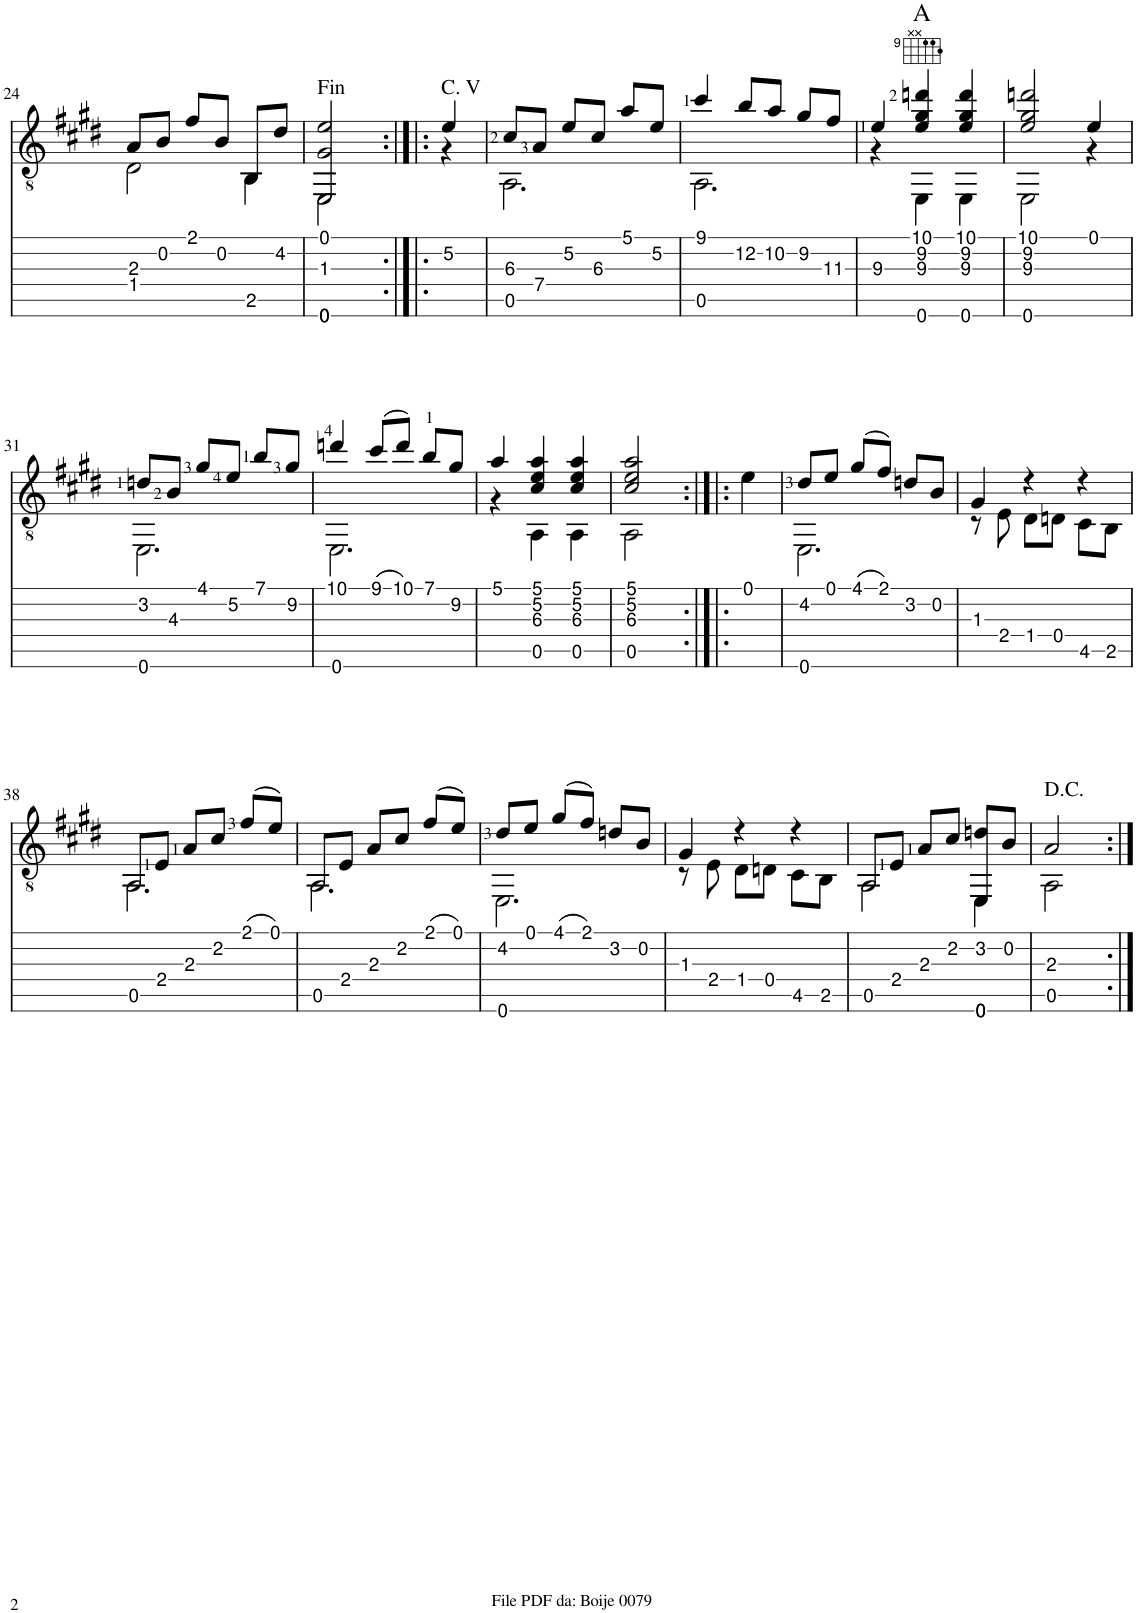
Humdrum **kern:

**kern	**kern	**harte
*part1	*part1	*part1
*staff2	*staff1	*
*I"Guitar	*	*
*I'Guit.	*	*
!!LO:PB:g=z
*	*clefGv2	*
*k[f#c#g#d#]	*k[f#c#g#d#]	*
*M3/4	*M3/4	*
=24	=24	=24
*^	*^	*
8AL	2D#	8A/L	2D#\	.
8BJ	.	8B/J	.	.
8f#L	.	8f#/L	.	.
8BJ	.	8B/J	.	.
8BBL	4BB	8BB/L	4BB\	.
8d#J	.	8d#/J	.	.
=25	=25	=25	=25	=25
!	!	!LO:TX:a:t=Fin	!	!
2EE 2G# 2e	2EE	2EE/ 2G#/ 2e/	2EE\	.
=26:|!|:	=26:|!|:	=26:|!|:	=26:|!|:	=26:|!|:
!	!	!LO:TX:a:t=C. V	!	!
4e	4r	4e/	4r	.
=27	=27	=27	=27	=27
8c#L	2.AA	8c#/L	2.AA\	.
8AJ	.	8A/J	.	.
8eL	.	8e/L	.	.
8c#J	.	8c#/J	.	.
8aL	.	8a/L	.	.
8eJ	.	8e/J	.	.
=28	=28	=28	=28	=28
4cc#	2.AA	4cc#/	2.AA\	.
8bL	.	8b/L	.	.
8aJ	.	8a/J	.	.
8g#L	.	8g#/L	.	.
8f#J	.	8f#/J	.	.
=29	=29	=29	=29	=29
4e	4r	4e/	4r	.
4e 4g# 4dd	4EE	4e/ 4g#/ 4ddn/	4EE\	A:maj
4e 4g# 4dd	4EE	4e/ 4g#/ 4dd/	4EE\	.
=30	=30	=30	=30	=30
2e 2g# 2dd	2EE	2e/ 2g#/ 2ddn/	2EE\	.
4e	4r	4e/	4r	.
!!LO:LB:g=z	!!
=31	=31	=31	=31	=31
8dL	2.EE	8dn/L	2.EE\	.
8BJ	.	8B/J	.	.
8g#L	.	8g#/L	.	.
8eJ	.	8e/J	.	.
8bL	.	8b/L	.	.
8g#J	.	8g#/J	.	.
=32	=32	=32	=32	=32
4dd	2.EE	4ddn/	2.EE\	.
8cc#L	.	(8cc#/L	.	.
8ddJ	.	8dd/J)	.	.
8bL	.	8b/L	.	.
8g#J	.	8g#/J	.	.
=33	=33	=33	=33	=33
4a	4r	4a/	4r	.
4c# 4e 4a	4AA	4c#/ 4e/ 4a/	4AA\	.
4c# 4e 4a	4AA	4c#/ 4e/ 4a/	4AA\	.
=34	=34	=34	=34	=34
2c# 2e 2a	2AA	2c#/ 2e/ 2a/	2AA\	.
*v	*v	*	*	*
*	*v	*v	*
=35:|!|:	=35:|!|:	=35:|!|:
4e	4e\	.
=36	=36	=36
*^	*^	*
8d#L	2.EE	8d#/L	2.EE\	.
8eJ	.	8e/J	.	.
8g#L	.	(8g#/L	.	.
8f#J	.	8f#/J)	.	.
8dL	.	8dn/L	.	.
8BJ	.	8B/J	.	.
=37	=37	=37	=37	=37
4G#	8r	4G#/	8r	.
.	8E	.	8E\	.
4r	8D#L	4r	8D#\L	.
.	8DJ	.	8Dn\J	.
4r	8C#L	4r	8C#\L	.
.	8BBJ	.	8BB\J	.
!!LO:LB:g=z	!!
=38	=38	=38	=38	=38
!	!	!LO:N:head=open	!	!
8AAL	2.AA	8AA/L	2.AA\	.
8EJ	.	8E/J	.	.
8AL	.	8A/L	.	.
8c#J	.	8c#/J	.	.
8f#L	.	(8f#/L	.	.
8eJ	.	8e/J)	.	.
=39	=39	=39	=39	=39
!LO:N:head=open	!	!LO:N:head=open	!	!
8AAL	2.AA	8AA/L	2.AA\	.
8EJ	.	8E/J	.	.
8AL	.	8A/L	.	.
8c#J	.	8c#/J	.	.
8f#L	.	(8f#/L	.	.
8eJ	.	8e/J)	.	.
=40	=40	=40	=40	=40
8d#L	2.EE	8d#/L	2.EE\	.
8eJ	.	8e/J	.	.
8g#L	.	(8g#/L	.	.
8f#J	.	8f#/J)	.	.
8dL	.	8dn/L	.	.
8BJ	.	8B/J	.	.
=41	=41	=41	=41	=41
4G#	8r	4G#/	8r	.
.	8E	.	8E\	.
4r	8D#L	4r	8D#\L	.
.	8DnJ	.	8Dn\J	.
4r	8C#L	4r	8C#\L	.
.	8BBJ	.	8BB\J	.
=42	=42	=42	=42	=42
!	!	!LO:N:head=open	!	!
8AAL	2AA	8AA/L	2AA\	.
8EJ	.	8E/J	.	.
8AL	.	8A/L	.	.
8c#J	.	8c#/J	.	.
8EE\ 8d\L	4EE	8EE/ 8dn/L	4EE\	.
8BJ	.	8B/J	.	.
=43	=43	=43	=43	=43
2A	2AA	2A/	2AA\	.
*v	*v	*	*	*
*	*v	*v	*
=:|!	=:|!	=:|!
*-	*-	*-
